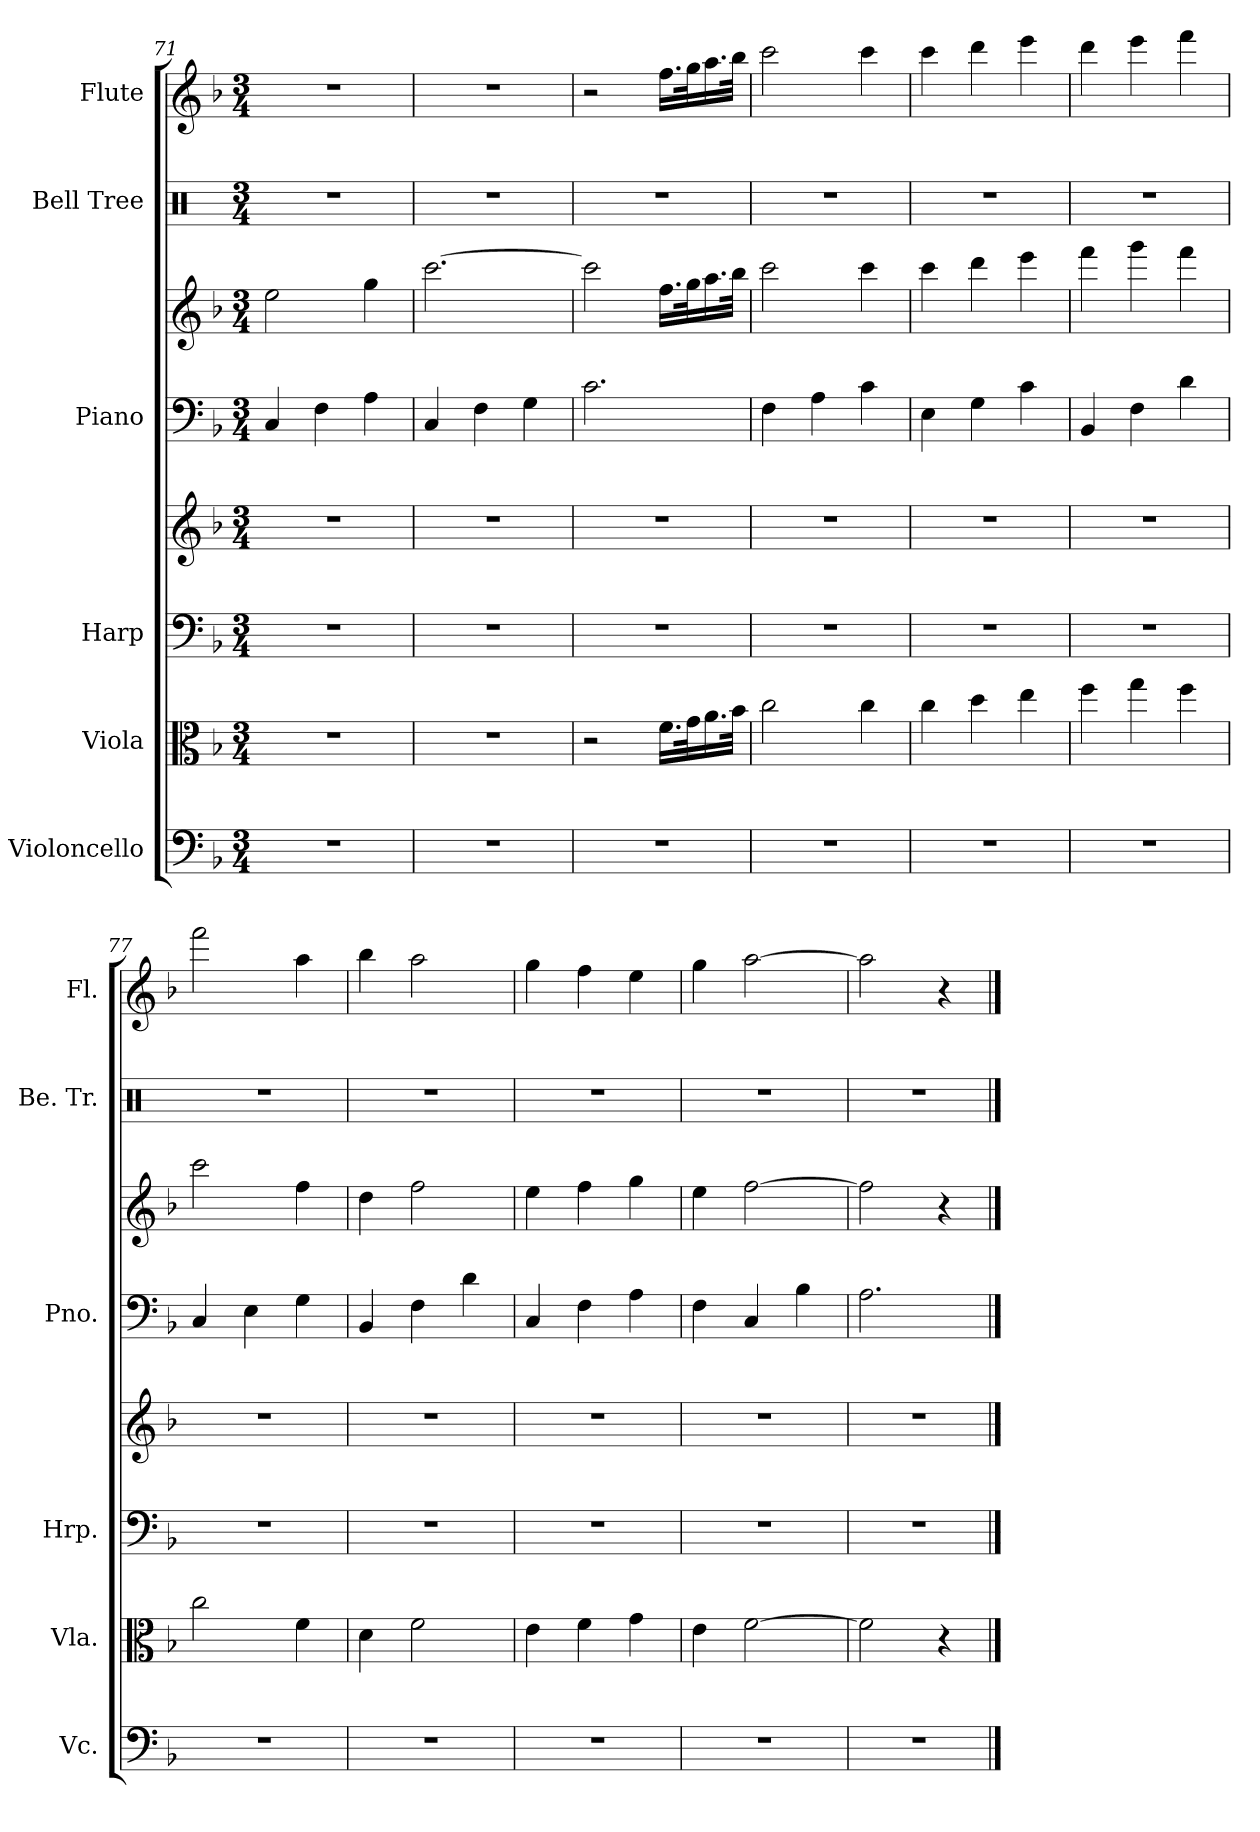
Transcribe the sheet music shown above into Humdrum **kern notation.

**kern	**kern	**kern	**kern	**kern	**kern	**kern	**kern
*part6	*part5	*part4	*part4	*part3	*part3	*part2	*part1
*staff8	*staff7	*staff6	*staff5	*staff4	*staff3	*staff2	*staff1
*I"Violoncello	*I"Viola	*I"Harp	*	*I"Piano	*	*I"Bell Tree	*I"Flute
*I'Vc.	*I'Vla.	*I'Hrp.	*	*I'Pno.	*	*I'Be. Tr.	*I'Fl.
*clefF4	*clefC3	*clefF4	*clefG2	*clefF4	*clefG2	*clefX	*clefG2
*k[b-]	*k[b-]	*k[b-]	*k[b-]	*k[b-]	*k[b-]	*k[]	*k[b-]
*M3/4	*M3/4	*M3/4	*M3/4	*M3/4	*M3/4	*M3/4	*M3/4
=71	=71	=71	=71	=71	=71	=71	=71
2.r	2.r	2.r	2.r	4C/	2ee\	2.r	2.r
.	.	.	.	4F\	.	.	.
.	.	.	.	4A\	4gg\	.	.
=72	=72	=72	=72	=72	=72	=72	=72
2.r	2.r	2.r	2.r	4C/	[2.ccc\	2.r	2.r
.	.	.	.	4F\	.	.	.
.	.	.	.	4G\	.	.	.
=73	=73	=73	=73	=73	=73	=73	=73
2.r	2r	2.r	2.r	2.c\	2ccc\]	2.r	2r
.	16.f\LL	.	.	.	16.ff\LL	.	16.ff\LL
.	32g\K	.	.	.	32gg\K	.	32gg\K
.	16.a\	.	.	.	16.aa\	.	16.aa\
.	32b-\JJk	.	.	.	32bb-\JJk	.	32bb-\JJk
!!LO:LB:g=z
=74	=74	=74	=74	=74	=74	=74	=74
2.r	2cc\	2.r	2.r	4F\	2ccc\	2.r	2ccc\
.	.	.	.	4A\	.	.	.
.	4cc\	.	.	4c\	4ccc\	.	4ccc\
=75	=75	=75	=75	=75	=75	=75	=75
2.r	4cc\	2.r	2.r	4E\	4ccc\	2.r	4ccc\
.	4dd\	.	.	4G\	4ddd\	.	4ddd\
.	4ee\	.	.	4c\	4eee\	.	4eee\
=76	=76	=76	=76	=76	=76	=76	=76
2.r	4ff\	2.r	2.r	4BB-/	4fff\	2.r	4ddd\
.	4gg\	.	.	4F\	4ggg\	.	4eee\
.	4ff\	.	.	4d\	4fff\	.	4fff\
=77	=77	=77	=77	=77	=77	=77	=77
2.r	2cc\	2.r	2.r	4C/	2ccc\	2.r	2fff\
.	.	.	.	4E\	.	.	.
.	4f\	.	.	4G\	4ff\	.	4aa\
=78	=78	=78	=78	=78	=78	=78	=78
2.r	4d\	2.r	2.r	4BB-/	4dd\	2.r	4bb-\
.	2f\	.	.	4F\	2ff\	.	2aa\
.	.	.	.	4d\	.	.	.
=79	=79	=79	=79	=79	=79	=79	=79
2.r	4e\	2.r	2.r	4C/	4ee\	2.r	4gg\
.	4f\	.	.	4F\	4ff\	.	4ff\
.	4g\	.	.	4A\	4gg\	.	4ee\
=80	=80	=80	=80	=80	=80	=80	=80
2.r	4e\	2.r	2.r	4F\	4ee\	2.r	4gg\
.	[2f\	.	.	4C/	[2ff\	.	[2aa\
.	.	.	.	4B-\	.	.	.
=81	=81	=81	=81	=81	=81	=81	=81
2.r	2f\]	2.r	2.r	2.A\	2ff\]	2.r	2aa\]
.	4r	.	.	.	4r	.	4r
==	==	==	==	==	==	==	==
*-	*-	*-	*-	*-	*-	*-	*-
